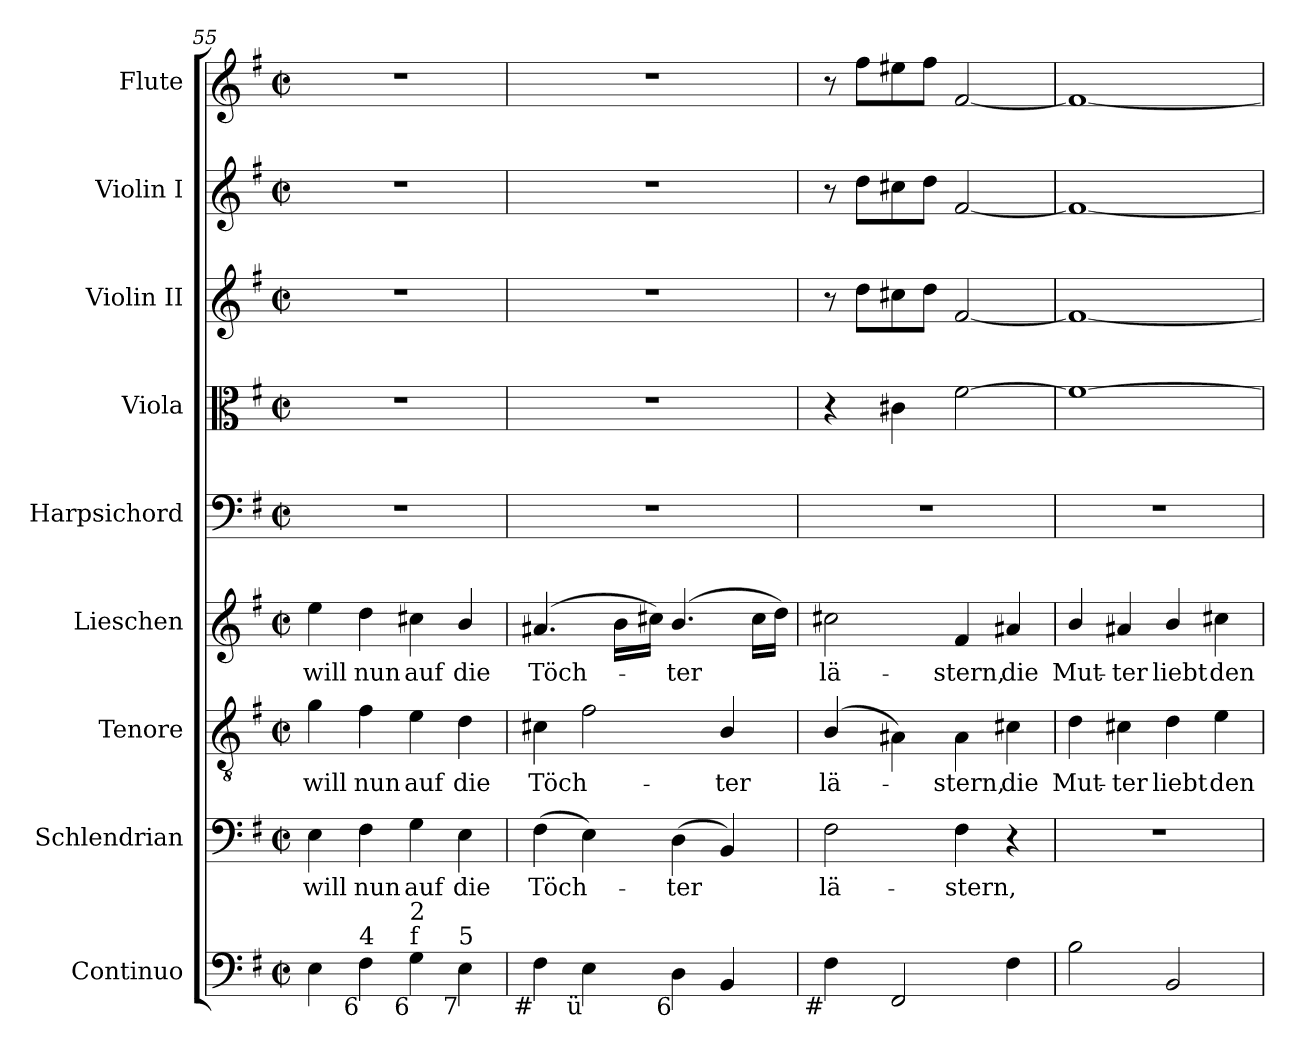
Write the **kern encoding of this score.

**kern	**kern	**text	**kern	**text	**kern	**text	**kern	**kern	**kern	**kern	**kern
*part9	*part8	*part8	*part7	*part7	*part6	*part6	*part5	*part4	*part3	*part2	*part1
*staff9	*staff8	*staff8	*staff7	*staff7	*staff6	*staff6	*staff5	*staff4	*staff3	*staff2	*staff1
*I"Continuo	*I"Schlendrian	*	*I"Tenore	*	*I"Lieschen	*	*I"Harpsichord	*I"Viola	*I"Violin II	*I"Violin I	*I"Flute
*I'Continuo	*I'Schlendrian	*	*I'Tenore	*	*I'Lieschen	*	*	*I'Viola	*	*	*
*clefF4	*clefF4	*	*clefGv2	*	*clefG2	*	*clefF4	*clefC3	*clefG2	*clefG2	*clefG2
*	*	*	*ITrd7c12	*	*	*	*	*	*	*	*
*k[f#]	*k[f#]	*	*k[f#]	*	*k[f#]	*	*k[f#]	*k[f#]	*k[f#]	*k[f#]	*k[f#]
*G:	*G:	*	*G:	*	*G:	*	*G:	*G:	*G:	*G:	*G:
*M2/2	*M2/2	*	*M2/2	*	*M2/2	*	*M2/2	*M2/2	*M2/2	*M2/2	*M2/2
*met(c|)	*met(c|)	*	*met(c|)	*	*met(c|)	*	*met(c|)	*met(c|)	*met(c|)	*met(c|)	*met(c|)
=55	=55	=55	=55	=55	=55	=55	=55	=55	=55	=55	=55
!	!	!LO:LY:b:color=#000000	!	!	!	!	!	!	!	!	!
!	!	!	!	!LO:LY:b:color=#000000	!	!	!	!	!	!	!
!	!	!	!	!	!	!LO:LY:b:color=#000000	!	!	!	!	!
4Ei\	4Ei\	will	4Gi\	will	4eei\	will	1r	1r	1r	1r	1r
!	!	!LO:LY:b:color=#000000	!	!	!	!	!	!	!	!	!
!	!	!	!	!LO:LY:b:color=#000000	!	!	!	!	!	!	!
!LO:TX:b:rj:t=6	!	!	!	!	!	!	!	!	!	!	!
!LO:TX:t=4	!	!	!	!	!	!	!	!	!	!	!
!	!	!	!	!	!	!LO:LY:b:color=#000000	!	!	!	!	!
4F#i\	4F#i\	nun	4F#i\	nun	4ddi\	nun	.	.	.	.	.
!	!	!LO:LY:b:color=#000000	!	!	!	!	!	!	!	!	!
!	!	!	!	!LO:LY:b:color=#000000	!	!	!	!	!	!	!
!LO:TX:b:rj:t=6	!	!	!	!	!	!	!	!	!	!	!
!LO:TX:t=f	!	!	!	!	!	!	!	!	!	!	!
!LO:TX:t=2	!	!	!	!	!	!	!	!	!	!	!
!	!	!	!	!	!	!LO:LY:b:color=#000000	!	!	!	!	!
4Gi\	4Gi\	auf	4Ei\	auf	4cc#Xi\	auf	.	.	.	.	.
!	!	!LO:LY:b:color=#000000	!	!	!	!	!	!	!	!	!
!	!	!	!	!LO:LY:b:color=#000000	!	!	!	!	!	!	!
!LO:TX:b:rj:t=7	!	!	!	!	!	!	!	!	!	!	!
!LO:TX:t=5	!	!	!	!	!	!	!	!	!	!	!
!	!	!	!	!	!	!LO:LY:b:color=#000000	!	!	!	!	!
4Ei\	4Ei\	die	4Di\	die	4bi/	die	.	.	.	.	.
=56	=56	=56	=56	=56	=56	=56	=56	=56	=56	=56	=56
!	!	!LO:LY:b:color=#000000	!	!	!	!	!	!	!	!	!
!	!	!	!	!LO:LY:b:color=#000000	!	!	!	!	!	!	!
!LO:TX:b:rj:t=#	!	!	!	!	!	!	!	!	!	!	!
!	!	!	!	!	!	!LO:LY:b:color=#000000	!	!	!	!	!
4F#i\	(4F#i\	Töch-	4C#Xi\	Töch-	(4.a#Xi/	Töch-	1r	1r	1r	1r	1r
!LO:TX:b:rj:t=ü	!	!	!	!	!	!	!	!	!	!	!
4Ei\	4Ei\)	.	2F#i\	.	.	.	.	.	.	.	.
.	.	.	.	.	16bi\LL	.	.	.	.	.	.
.	.	.	.	.	16cc#Xi\JJ)	.	.	.	.	.	.
!	!	!LO:LY:b:color=#000000	!	!	!	!	!	!	!	!	!
!LO:TX:b:rj:t=6	!	!	!	!	!	!	!	!	!	!	!
!	!	!	!	!	!	!LO:LY:b:color=#000000	!	!	!	!	!
4Di\	(4Di\	-ter	.	.	(4.bi/	-ter	.	.	.	.	.
!	!	!	!	!LO:LY:b:color=#000000	!	!	!	!	!	!	!
4BBi/	4BBi/)	.	4BBi/	-ter	.	.	.	.	.	.	.
.	.	.	.	.	16cc#i\LL	.	.	.	.	.	.
.	.	.	.	.	16ddi\JJ)	.	.	.	.	.	.
=57	=57	=57	=57	=57	=57	=57	=57	=57	=57	=57	=57
!	!	!LO:LY:b:color=#000000	!	!	!	!	!	!	!	!	!
!	!	!	!	!LO:LY:b:color=#000000	!	!	!	!	!	!	!
!LO:TX:b:rj:t=#	!	!	!	!	!	!	!	!	!	!	!
!	!	!	!	!	!	!LO:LY:b:color=#000000	!	!	!	!	!
4F#i\	2F#i\	lä-	(4BBi/	lä-	2cc#Xi\	lä-	1r	4r	8r	8r	8r
.	.	.	.	.	.	.	.	.	8ddi\L	8ddi\L	8ff#i\L
2FF#i/	.	.	4AA#Xi\)	.	.	.	.	4c#Xi\	8cc#Xi\	8cc#Xi\	8ee#Xi\
.	.	.	.	.	.	.	.	.	8ddi\J	8ddi\J	8ff#i\J
!	!	!LO:LY:b:color=#000000	!	!	!	!	!	!	!	!	!
!	!	!	!	!LO:LY:b:color=#000000	!	!	!	!	!	!	!
!	!	!	!	!	!	!LO:LY:b:color=#000000	!	!	!	!	!
.	4F#i\	-stern,	4AA#i\	-stern,	4f#i/	-stern,	.	[2f#i\	[2f#i/	[2f#i/	[2f#i/
!	!	!	!	!LO:LY:b:color=#000000	!	!	!	!	!	!	!
!	!	!	!	!	!	!LO:LY:b:color=#000000	!	!	!	!	!
4F#i\	4r	.	4C#Xi\	die	4a#Xi/	die	.	.	.	.	.
=58	=58	=58	=58	=58	=58	=58	=58	=58	=58	=58	=58
!	!	!	!	!LO:LY:b:color=#000000	!	!	!	!	!	!	!
!	!	!	!	!	!	!LO:LY:b:color=#000000	!	!	!	!	!
2Bi\	1r	.	4Di\	Mut-	4bi/	Mut-	1r	1f#i_	1f#i_	1f#i_	1f#i_
!	!	!	!	!LO:LY:b:color=#000000	!	!	!	!	!	!	!
!	!	!	!	!	!	!LO:LY:b:color=#000000	!	!	!	!	!
.	.	.	4C#Xi\	-ter	4a#Xi/	-ter	.	.	.	.	.
!	!	!	!	!LO:LY:b:color=#000000	!	!	!	!	!	!	!
!	!	!	!	!	!	!LO:LY:b:color=#000000	!	!	!	!	!
2BBi/	.	.	4Di\	liebt	4bi/	liebt	.	.	.	.	.
!	!	!	!	!LO:LY:b:color=#000000	!	!	!	!	!	!	!
!	!	!	!	!	!	!LO:LY:b:color=#000000	!	!	!	!	!
.	.	.	4Ei\	den	4cc#Xi\	den	.	.	.	.	.
=	=	=	=	=	=	=	=	=	=	=	=
*-	*-	*-	*-	*-	*-	*-	*-	*-	*-	*-	*-
